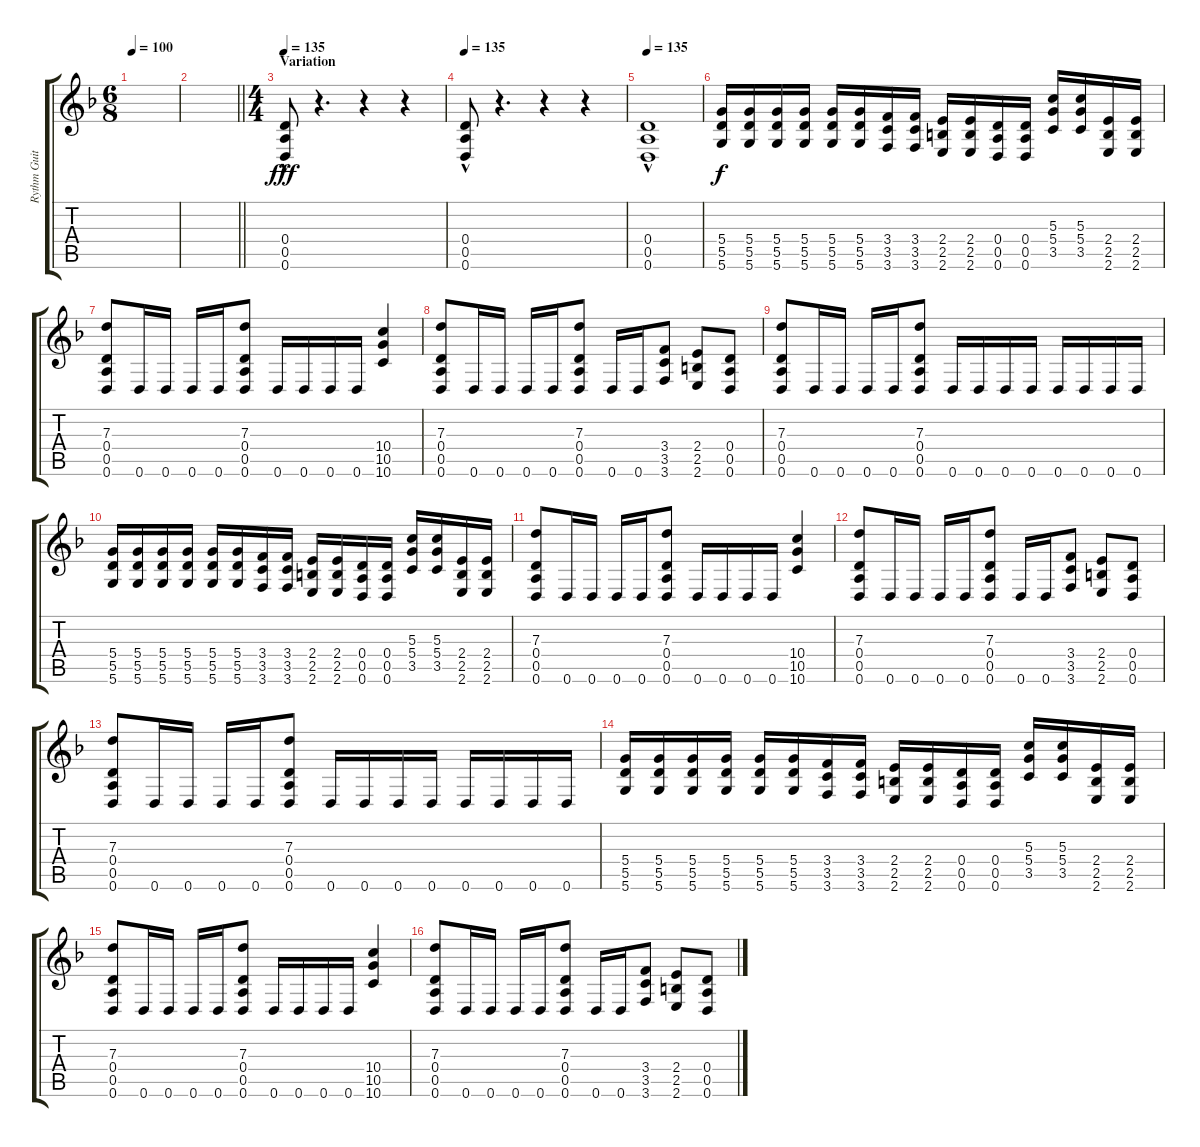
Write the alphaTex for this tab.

\track ("Rythm Guitar" "Rythm Guit") {instrument distortionguitar}
\staff {score tabs}
\tuning (E4 B3 G3 D3 A2 D2) {hide}
\ts (6 8)
\tempo 100
\clef g2
\ks dminor
|
\barLineRight lightlight
|
\ts (4 4)
\section ("" "Variation")
\tempo 140
\tempo 135
(0.4{hac} 0.5{hac} 0.6{hac}).8{dy fff} r.4{d} r.4 r.4 |
\tempo 135
(0.4{hac} 0.5{hac} 0.6{hac}).8 r.4{d} r.4 r.4 |
\tempo 135
(0.4{hac} 0.5{hac} 0.6{hac}).1 |
(5.4 5.5 5.6).16{dy f} (5.4 5.5 5.6).16 (5.4 5.5 5.6).16 (5.4 5.5 5.6).16 (5.4 5.5 5.6).16 (5.4 5.5 5.6).16 (3.4 3.5 3.6).16 (3.4 3.5 3.6).16 (2.4 2.5 2.6).16 (2.4 2.5 2.6).16 (0.4 0.5 0.6).16 (0.4 0.5 0.6).16 (5.3 5.4 3.5).16 (5.3 5.4 3.5).16 (2.4 2.5 2.6).16 (2.4 2.5 2.6).16 |
(7.3 0.4 0.5 0.6).8 0.6.16 0.6.16 0.6.16 0.6.16 (7.3 0.4 0.5 0.6).8 0.6.16 0.6.16 0.6.16 0.6.16 (10.4 10.5 10.6).4 |
(7.3 0.4 0.5 0.6).8 0.6.16 0.6.16 0.6.16 0.6.16 (7.3 0.4 0.5 0.6).8 0.6.16 0.6.16 (3.4 3.5 3.6).8 (2.4 2.5 2.6).8 (0.4 0.5 0.6).8 |
(7.3 0.4 0.5 0.6).8 0.6.16 0.6.16 0.6.16 0.6.16 (7.3 0.4 0.5 0.6).8 0.6.16 0.6.16 0.6.16 0.6.16 0.6.16 0.6.16 0.6.16 0.6.16 |
(5.4 5.5 5.6).16 (5.4 5.5 5.6).16 (5.4 5.5 5.6).16 (5.4 5.5 5.6).16 (5.4 5.5 5.6).16 (5.4 5.5 5.6).16 (3.4 3.5 3.6).16 (3.4 3.5 3.6).16 (2.4 2.5 2.6).16 (2.4 2.5 2.6).16 (0.4 0.5 0.6).16 (0.4 0.5 0.6).16 (5.3 5.4 3.5).16 (5.3 5.4 3.5).16 (2.4 2.5 2.6).16 (2.4 2.5 2.6).16 |
(7.3 0.4 0.5 0.6).8 0.6.16 0.6.16 0.6.16 0.6.16 (7.3 0.4 0.5 0.6).8 0.6.16 0.6.16 0.6.16 0.6.16 (10.4 10.5 10.6).4 |
(7.3 0.4 0.5 0.6).8 0.6.16 0.6.16 0.6.16 0.6.16 (7.3 0.4 0.5 0.6).8 0.6.16 0.6.16 (3.4 3.5 3.6).8 (2.4 2.5 2.6).8 (0.4 0.5 0.6).8 |
(7.3 0.4 0.5 0.6).8 0.6.16 0.6.16 0.6.16 0.6.16 (7.3 0.4 0.5 0.6).8 0.6.16 0.6.16 0.6.16 0.6.16 0.6.16 0.6.16 0.6.16 0.6.16 |
(5.4 5.5 5.6).16 (5.4 5.5 5.6).16 (5.4 5.5 5.6).16 (5.4 5.5 5.6).16 (5.4 5.5 5.6).16 (5.4 5.5 5.6).16 (3.4 3.5 3.6).16 (3.4 3.5 3.6).16 (2.4 2.5 2.6).16 (2.4 2.5 2.6).16 (0.4 0.5 0.6).16 (0.4 0.5 0.6).16 (5.3 5.4 3.5).16 (5.3 5.4 3.5).16 (2.4 2.5 2.6).16 (2.4 2.5 2.6).16 |
(7.3 0.4 0.5 0.6).8 0.6.16 0.6.16 0.6.16 0.6.16 (7.3 0.4 0.5 0.6).8 0.6.16 0.6.16 0.6.16 0.6.16 (10.4 10.5 10.6).4 |
(7.3 0.4 0.5 0.6).8 0.6.16 0.6.16 0.6.16 0.6.16 (7.3 0.4 0.5 0.6).8 0.6.16 0.6.16 (3.4 3.5 3.6).8 (2.4 2.5 2.6).8 (0.4 0.5 0.6).8
